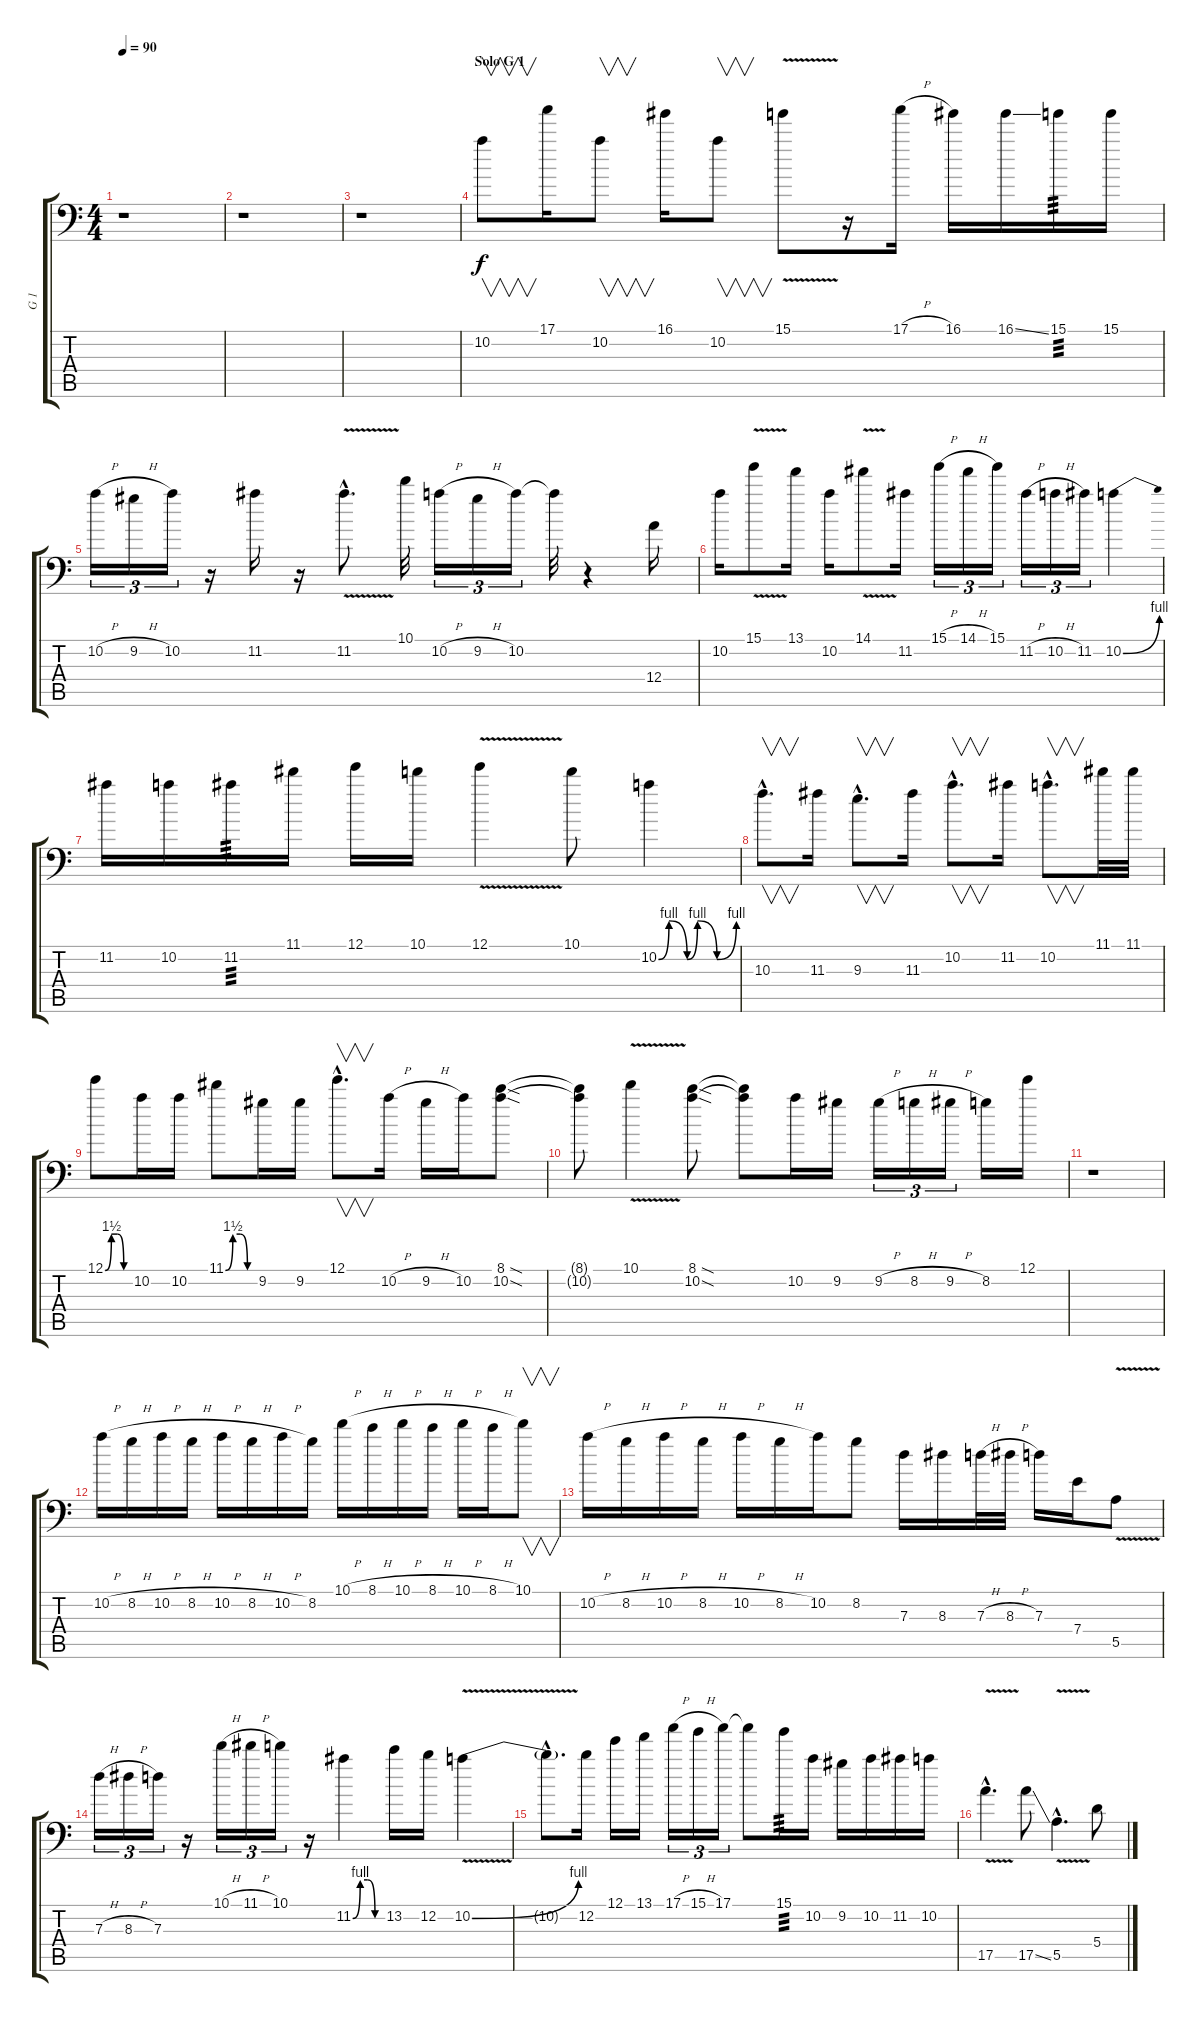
\track ("G 1" "G 1") {instrument distortionguitar}
\staff {score tabs}
\tuning (E4 B3 G3 A2 E2 A1) {hide}
\ts (4 4)
\tempo 90
\clef f4
\ks c
r.1{dy f} |
r.1 |
r.1 |
\section ("" "Solo G 1")
10.2.8{v balance 8} 17.1.16 10.2.8{v} 16.1.16 10.2.8{v} 15.1{v}.8 r.16 17.1{h}.16 16.1.16 16.1{ss}.16 15.1.16{tp 3} 15.1.16 |
10.2{h}.16{tu (3 2)} 9.2{h}.16{tu (3 2)} 10.2.16{tu (3 2)} r.16 11.2.16 r.16 11.2{v hac}.8{d} 10.1.32 10.2{h}.16{tu (3 2)} 9.2{h}.16{tu (3 2)} 10.2.16{tu (3 2)} 10.2{t}.32 r.4 12.4.16 |
10.2.16 15.1{v}.8 13.1.16 10.2.16 14.1{v}.8 11.2.16 15.1{h}.16{tu (3 2)} 14.1{h}.16{tu (3 2)} 15.1.16{tu (3 2)} 11.2{h}.16{tu (3 2)} 10.2{h}.16{tu (3 2)} 11.2.16{tu (3 2)} 10.2{be (bend 0 0 60 4)}.4 |
11.2.16 10.2.16 11.2.16{tp 3} 11.1.16 12.1.16 10.1.16 12.1{v}.4 10.1.8 10.2{be (custom 0 0 8 4 22 0 30 4 45 0 60 4)}.4 |
10.3{hac}.8{v d} 11.3.16 9.3{hac}.8{v d} 11.3.16 10.2{hac}.8{v d} 11.2.16 10.2{hac}.8{v d} 11.1.32 11.1.32 |
12.1{be (custom 0 0 15 6 30 6 45 0 60 0)}.8 10.2.16 10.2.16 11.1{be (custom 0 0 15 6 30 6 45 0 60 0)}.8 9.2.16 9.2.16 12.1{hac}.8{v d} 10.2{h}.16 9.2{h}.16 10.2.16 (8.1{sod} 10.2{sod}).8 |
(8.1{t} 10.2{t}).8 10.1{v}.4 (8.1{sod} 10.2{sod}).8 (8.1{t} 10.2{t}).8 10.2.16 9.2.16 9.2{h}.16{tu (3 2)} 8.2{h}.16{tu (3 2)} 9.2{h}.16{tu (3 2)} 8.2.16 12.1.16 |
r.1 |
10.2{h}.16 8.2{h}.16 10.2{h}.16 8.2{h}.16 10.2{h}.16 8.2{h}.16 10.2{h}.16 8.2.16 10.1{h}.16 8.1{h}.16 10.1{h}.16 8.1{h}.16 10.1{h}.16 8.1{h}.16 10.1.8{v} |
10.2{h}.16 8.2{h}.16 10.2{h}.16 8.2{h}.16 10.2{h}.16 8.2{h}.16 10.2.16 8.2.8 7.3.16 8.3.16 7.3{h}.32 8.3{h}.32 7.3.16 7.4.16 5.5{v}.8 |
7.3{h}.16{tu (3 2)} 8.3{h}.16{tu (3 2)} 7.3.16{tu (3 2)} r.16 10.1{h}.16{tu (3 2)} 11.1{h}.16{tu (3 2)} 10.1.16{tu (3 2)} r.16 11.2{be (custom 0 0 15 4 30 4 45 0 60 0)}.4 13.2.16 12.2.16 10.2{be (bend 0 0 60 4) v}.4 |
10.2{hac t}.8{d} 12.2.16 12.1.16 13.1.16 17.1{h}.16{tu (3 2)} 15.1{h}.16{tu (3 2)} 17.1.16{tu (3 2)} 17.1{t}.8 15.1.16{tp 3} 10.2.16 9.2.16 10.2.16 11.2.16 10.2.16 |
17.5{v hac}.4{d} 17.5{ss}.8 5.5{v hac}.4{d} 5.4{ss}.8
